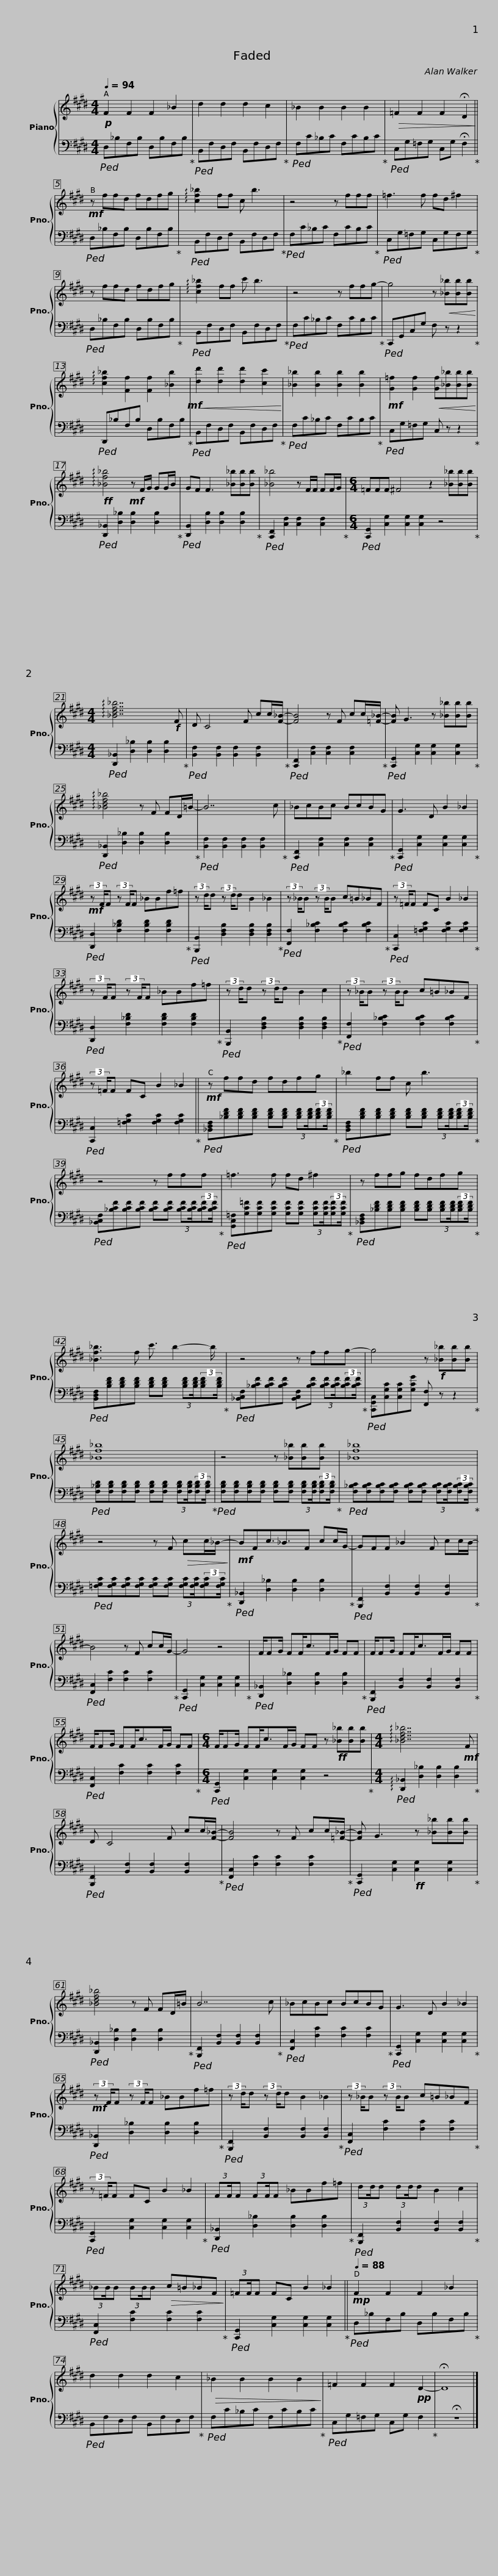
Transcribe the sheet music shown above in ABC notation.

X:1
%%score { 1 | 2 }
L:1/8
Q:1/4=94
M:4/4
I:linebreak $
K:E
V:1 treble
V:2 bass
V:1
!p! F2 F2 F2 _B2 | d2 d2 d2 c2 | _B2 B2 B2 B2 |!>(! =F2 F2 F2 !fermata!D2!>)! ||!mf! z ffd fdfg |$ %5
 !arpeggio![cf_b]2 ff c b3 | z4 z fff | =f3 f fd ^f2 | z ffd fdfg |$ !arpeggio![cf_b]2 ff c' b3 | %10
 z4 z ffg- | g4 z!<(! [_B_b][Bb][Bb]!<)! | !arpeggio![cf_b]2 [Ff]2 [Ff]2 [_Bb]2!mf! |$!<(! [dd']2 [dd']2 [dd']2 [cc']2!<)! | [_B_b]2 [Bb]2 [Bb]2 [Bb]2 | %15
!mf! [G=f]2 [Gf]2!<(! [Gf][_B_b][Bb][Bb]!<)! |!ff! !arpeggio![_Bf_b]4!mf! z F/G/ GG/B/ |$ GF F3 [_B_b][Bb][Bb] | [_B_b]4 z F/F/ FF/G/ |[M:6/4] =FFF ^F4 z2 [_B_b][Bb][Bb] | %20
[M:4/4] !arpeggio![_Bdf_b]7!f! F |$ D C4 F cc/[F_B]/- | [FB]4 z F cc/[=F_B]/- | [FB] G3 z [_B_b][Bb][Bb] | !arpeggio![_Bdf_b]4 z F FD/=B/- | %25
 B7 c |$ _BcBc BcBG | G3 D B2 _B2 |!mf! (3:2:2z F/F (3:2:2z F/F _BBf=f | (3:2:2z d/d (3:2:2z d/d B2 _B2 |$ %30
 (3:2:2z _B/B (3:2:2z B/B c=B_BF | (3:2:2z =F/F FC B2 _B2 | (3:2:2z F/F (3:2:2z F/F _BBf=f | (3:2:2z d/d (3:2:2z d/d B2 c2 |$ (3:2:2z _B/B (3:2:2z B/B c=B_BF | %35
 (3:2:2z =F/F FC B2 _B2 ||!mf! z ffd fdfg |$ _b2 ff c b3 | z4 z fff |$ =f3 f fd ^f2 | %40
 z ffg fdfg | [_Bf_b]3 f c'3/2 b2- b/ |$ z4 z ffg- | g4 z!f! [_B_b][Bb][Bb] | [_Bf_b]8 |$ %45
 z4 z [_B_b][Bb][Bb] | [_Bf_b]8 |$ z4 z F!>(! cc/_B/-!>)! |!mf! BFc3/2_B3/2F cc/G/- | GFF _B2 F cc/B/- |$ %50
 B4 z F cc/G/- | G4 z4 | F/FG/ FF<cF/G/ FF | F/FG/ FF<cF/G/ FF |$ F/FG/ FF<cF/G/ FF | %55
[M:6/4] F/FG/ FF<cF/G/ FF z!ff! [_B_b][Bb][Bb] |[M:4/4] !arpeggio![_Bdf_b]7!mf! F |$ D C4 F cc/[F_B]/- | [FB]4 z F cc/[=F_B]/- | [FB] G3 z [_B_b][Bb][Bb] | %60
 [_Bdf_b]4 z F FD/=B/ | B7 c |$ _BcBc BcBG | G3 D B2 _B2 |!mf! (3:2:2z F/F (3:2:2z F/F _BBf=f | %65
 (3:2:2z d/d (3:2:2z d/d B2 _B2 |$ (3:2:2z _B/B (3:2:2z B/B c=B_BF | (3:2:2z =F/F FC B2 _B2 | (3:2:2FF/F (3:2:2FF/F _BBf=f | (3:2:2dd/d (3:2:2dd/d B2 c2 |$ %70
 (3:2:2_BB/B (3:2:2BB/B!>(! c=B_BF!>)! | (3:2:2=FF/F FC B2 _B2 ||[Q:1/4=88]!mp! F2 F2 F2 _B2 | d2 d2 d2 c2 |$!>(! _B2 B2 B2 B2!>)! | %75
 =F2 F2 F2!pp! D2- | !fermata!D8 |] %77
V:2
!ped! D,_B,F,B, D,B,F,B,!ped-up! |!ped! B,,F,D,F, B,,F,D,F,!ped-up! |!ped! F,C_B,C F,CB,C!ped-up! |!ped! C,G,=F,G, C,G, !fermata!F,2!ped-up! ||!ped! D,_B,F,B, D,B,F,B,!ped-up! |$ %5
!ped! B,,F,D,F, B,,F,D,F,!ped-up! |!ped! F,C_B,C F,CB,C!ped-up! |!ped! C,G,=F,G, C,G,F,G,!ped-up! |!ped! D,_B,F,B, D,B,F,B,!ped-up! |$!ped! B,,F,D,F, B,,F,D,F,!ped-up! | %10
!ped! F,C_B,C F,CB,C!ped-up! |!ped! C,,G,,C,G, F, z z2!ped-up! |!ped! D,,_B,F,B, D,B,F,B,!ped-up! |$!ped! B,,F,D,F, B,,F,D,F,!ped-up! |!ped! F,C_B,C F,CB,C!ped-up! | %15
!ped! C,G,=F,G, C, z z2!ped-up! |!ped! [D,,_B,,]2 [D,_B,]2 [D,B,]2 [D,B,]2!ped-up! |$!ped! [D,,B,,]2 [D,B,]2 [D,B,]2 [D,B,]2!ped-up! |!ped! [C,,F,,]2 [C,F,]2 [C,F,]2 [C,F,]2!ped-up! |[M:6/4]!ped! [C,,G,,]2 [C,G,]2 [C,G,]2 [C,G,]2 z4!ped-up! | %20
[M:4/4]!ped! [D,,_B,,]2 [D,_B,]2 [D,B,]2 [D,B,]2!ped-up! |$!ped! [B,,F,]2 [B,,F,]2 [B,,F,]2 [B,,F,]2!ped-up! |!ped! [C,,F,,]2 [C,F,]2 [C,F,]2 [C,F,]2!ped-up! |!ped! [C,,G,,]2 [C,G,]2 [C,G,]2 [C,G,]2!ped-up! |!ped! [D,,_B,,]2 [D,_B,]2 [D,B,]2 [D,B,]2!ped-up! | %25
!ped! [B,,F,]2 [B,,F,]2 [B,,F,]2 [B,,F,]2!ped-up! |$!ped! [C,,F,,]2 [C,F,]2 [C,F,]2 [C,F,]2!ped-up! |!ped! [C,,G,,]2 [C,G,]2 [C,G,]2 [C,G,]2!ped-up! |!ped! [D,,D,]2 [F,_B,D]2 [F,B,D]2 [F,B,D]2!ped-up! |!ped! [B,,,B,,]2 [D,F,B,]2 [D,F,B,]2 [D,F,B,]2!ped-up! |$ %30
!ped! [F,,F,]2 [F,_B,C]2 [F,B,C]2 [F,B,C]2!ped-up! |!ped! [C,,C,]2 [=F,G,C]2 [F,G,C]2 [F,G,C]2!ped-up! |!ped! [D,,D,]2 [F,_B,D]2 [F,B,D]2 [F,B,D]2!ped-up! |!ped! [B,,,B,,]2 [D,F,B,]2 [D,F,B,]2 [D,F,B,]2!ped-up! |$!ped! [F,,F,]2 [F,_B,C]2 [F,B,C]2 [F,B,C]2!ped-up! | %35
!ped! [C,,C,]2 [=F,G,C]2 [F,G,C]2 [F,G,C]2!ped-up! ||!ped! [_B,,D,F,][_B,DF][B,DF][B,DF] [B,DF][B,DF] (3:2:2[B,DF][B,DF]/(3:2:2[B,DF][B,DF]/!ped-up! |$!ped! [B,,D,F,][B,DF][B,DF][B,DF] [B,DF][B,DF] (3:2:2[B,DF][B,DF]/(3:2:2[B,DF][B,DF]/!ped-up! |!ped! [_B,,C,F,][_B,CF][B,CF][B,CF] [B,CF][B,CF] (3:2:2[B,CF][B,CF]/(3:2:2[B,CF][B,CF]/!ped-up! |$!ped! [G,,C,=F,][G,C=F][G,CF][G,CF] [G,CF][G,CF] (3:2:2[G,CF][G,CF]/(3:2:2[G,CF][G,CF]/!ped-up! | %40
!ped! [_B,,D,F,][_B,DF][B,DF][B,DF] [B,DF][B,DF] (3:2:2[B,DF][B,DF]/(3:2:2[B,DF][B,DF]/!ped-up! |!ped! [B,,D,F,][B,DF][B,DF][B,DF] [B,DF][B,DF] (3:2:2[B,DF][B,DF]/(3:2:2[B,DF][B,DF]/!ped-up! |$!ped! [_B,,C,F,][_B,CF][B,CF][B,CF] [B,,C,F,][B,CF] (3:2:2[B,CF][B,CF]/(3:2:2[B,CF][B,CF]/!ped-up! |!ped! [C,,G,,C,][C,G,C][C,G,C][G,CG] [F,,F,] z z2!ped-up! |!ped! [F,_B,D][F,B,D][F,B,D][F,B,D] [F,B,D][F,B,D] (3:2:2[F,B,D][F,B,D]/(3:2:2[F,B,D][F,B,D]/!ped-up! |$ %45
!ped! [F,B,D][F,B,D][F,B,D][F,B,D] [F,B,D][F,B,D] (3:2:2[F,B,D][F,B,D]/(3:2:2[F,B,D][F,B,D]/!ped-up! |!ped! [F,_B,C][F,B,C][F,B,C][F,B,C] [F,B,C][F,B,C] (3:2:2[F,B,C][F,B,C]/(3:2:2[F,B,C][F,B,C]/!ped-up! |$!ped! [=F,G,C][F,G,C][F,G,C][F,G,C] [F,G,C][F,G,C] (3:2:2[F,G,C][F,G,C]/(3:2:2[F,G,C][F,G,C]/!ped-up! |!ped! [D,,_B,,]2 [D,_B,]2 [D,B,]2 [D,B,]2!ped-up! |!ped! [B,,,F,,]2 [B,,F,]2 [B,,F,]2 [B,,F,]2!ped-up! |$ %50
!ped! [F,,C,]2 [F,C]2 [F,C]2 [F,C]2!ped-up! |!ped! [C,,G,,]2 [C,G,]2 [C,G,]2 [C,G,]2!ped-up! |!ped! [D,,_B,,]2 [D,_B,]2 [D,B,]2 [D,B,]2!ped-up! |!ped! [B,,,F,,]2 [B,,F,]2 [B,,F,]2 [B,,F,]2!ped-up! |$!ped! [F,,C,]2 [F,C]2 [F,C]2 [F,C]2!ped-up! | %55
[M:6/4]!ped! [C,,G,,]2 [C,G,]2 [C,G,]2 [C,G,]2 z4!ped-up! |[M:4/4]!ped! !arpeggio![D,,_B,,]2 [D,_B,]2 [D,B,]2 [D,B,]2!ped-up! |$!ped! [B,,,F,,]2 [B,,F,]2 [B,,F,]2 [B,,F,]2!ped-up! |!ped! [F,,C,]2 [F,C]2 [F,C]2 [F,C]2!ped-up! |!ped! [C,,G,,]2 [C,G,]2!ff! [C,G,]2 [C,G,]2!ped-up! | %60
!ped! [D,,_B,,]2 [D,_B,]2 [D,B,]2 [D,B,]2!ped-up! |!ped! [B,,,F,,]2 [B,,F,]2 [B,,F,]2 [B,,F,]2!ped-up! |$!ped! [F,,C,]2 [F,C]2 [F,C]2 [F,C]2!ped-up! |!ped! [C,,G,,]2 [C,G,]2 [C,G,]2 [C,G,]2!ped-up! |!ped! [D,,_B,,]2 [D,_B,]2 [D,B,]2 [D,B,]2!ped-up! | %65
!ped! [B,,,F,,]2 [B,,F,]2 [B,,F,]2 [B,,F,]2!ped-up! |$!ped! [F,,C,]2 [F,C]2 [F,C]2 [F,C]2!ped-up! |!ped! [C,,G,,]2 [C,G,]2 [C,G,]2 [C,G,]2!ped-up! |!ped! [D,,_B,,]2 [D,_B,]2 [D,B,]2 [D,B,]2!ped-up! |!ped! [B,,,F,,]2 [B,,F,]2 [B,,F,]2 [B,,F,]2!ped-up! |$ %70
!ped! [F,,C,]2 [F,C]2 [F,C]2 [F,C]2!ped-up! |!ped! [C,,G,,]2 [C,G,]2 [C,G,]2 [C,G,]2!ped-up! ||!ped! D,_B,F,B, D,B,F,B,!ped-up! |!ped! B,,F,D,F, B,,F,D,F,!ped-up! |$!ped! F,C_B,C F,CB,C!ped-up! | %75
!ped! C,G,=F,G, C,G, F,2!ped-up! | !fermata!z8 |] %77
